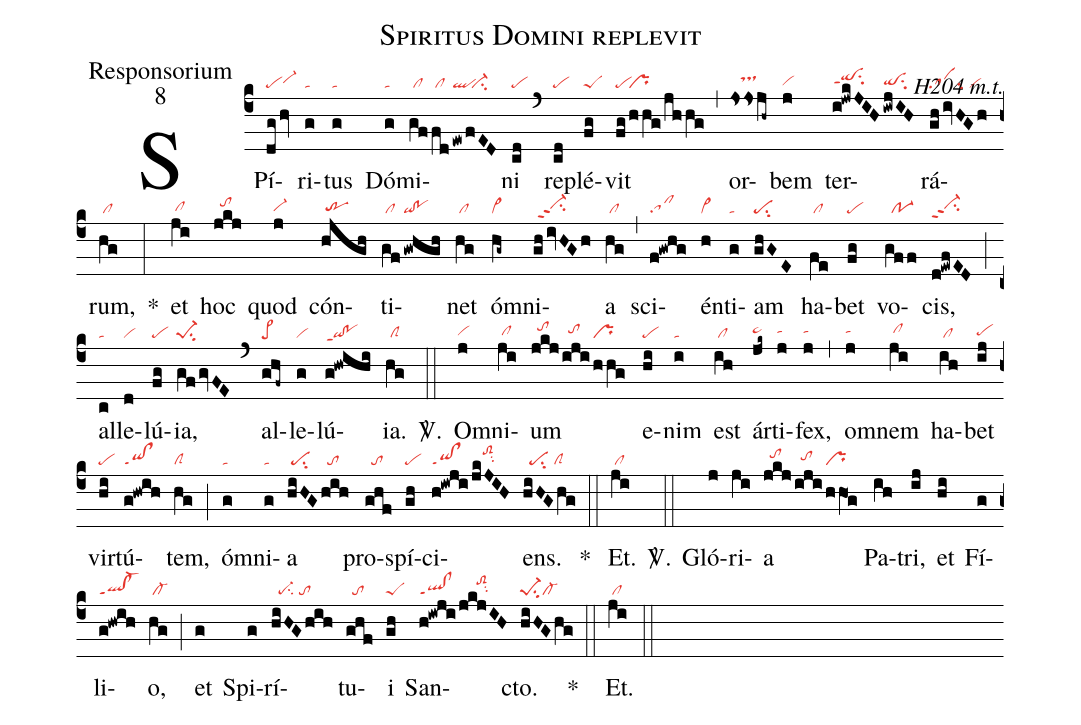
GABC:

name:Spiritus Domini replevit;
office-part:Responsorium;
mode:8;
commentary:H204 m.t.;
nabc-lines:1;
%%
(c4)
SPí(dghv|pevi-hh)ri(g|ta)tus(g|ta) Dó(g|ta)mi(gf|/cl|/fd|/cl|ew|ql|fED|//ci-)ni(cd|pe) (`)
re(cd|pe)plé(fg|peS)vit(fg|pe|/hhg|pr|/jh/hg) (,)
or(jssjh~|///tshi)bem(j|vihg) ter(i!jwkJIH|qihippt1su2|iwjIH|qihgsu2)rá(ghivHGh|sasu2/vi)rum,(hg|/cl) *(:)
et(ji|/clhg) hoc(jkj|//tohi) quod(j|vi-hg) cón(hjgh|/trhg)ti(gf|/cl|gwhgh|qi!po)net(hg|/cl)
óm(hg~|cl~)ni(ghivHGh|/vi-hhppt2su2)a(hg|/cl) (,)
sci(f!gwhg|sa!cl)én(h|vi>)ti(g|ta)am(ghGE|pesu2) ha(fe|/cl)bet(fg|pe) vo(gff|//po-1)cis,(d!ewfED|vi-hhppt2su2) (;)
al(c|ta)le(d|vi)lú(fg|pe)ia,(gfgvFE|pe-1su2) (`) al(ghf~|pe>)le(g|vi)lú(g!hwihi|qi!poppt1)ia.(hg|/clS) <sp>V/</sp>.(::)

Om(j|vihg)ni(ji|/clhg)um(jkj|//tohi|/iji|//tohh|/hhg|pr) e(hi|pe)nim(i|ta) est(ih|/cl) ár(jk~|pe~hh)ti(j|tahh)fex,(j|tahh) (,) om(j|tahh)nem(ji|/clhh) ha(ih|/cl)bet(ij|pehg) vir(hi|pe)tú(g!hwih|qi!clppt1)tem,(hg|clS) (;)
óm(g|ta)ni(g|ta)a(hiHG|/pesu2|hih|//to)
pro(ghf|//to)spí(gh|pe)ci(h!iwji|qi!clppt1|/jkJIH|///toS2hjsu2)ens.(hiHGhg|//pesu2/clS) *(::)

Et.(ji|/cl) <sp>V/</sp>.(::)

Gló(j)ri(ji)a(jkj|//tohi|/iji|//tohh|/hhO1g|pr) Pa(ih)tri,(ij)
et(hi) Fí(g)li(g!hwih|ql!cl-ppt1)o,(hg|/cl-) (;)
et(g) Spi(g)rí(hiHGhih|//pe-su2/to)tu(ghf|//to)i(gh|peS)
San(h!iwji|ql!clppt1|/jkjIH|/////toS2hjsu2)cto.(hiHGhg|pe-1su2cl-) *(::)

Et.(ji|/cl) (::)
